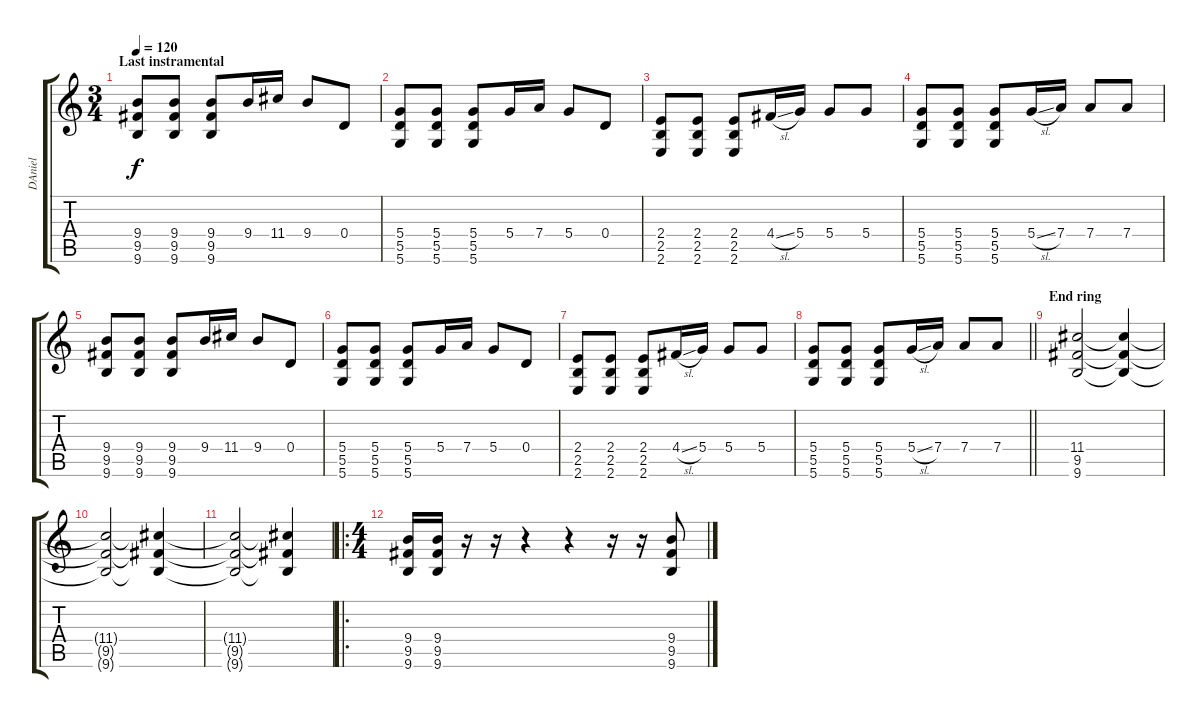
\track ("DAniel" "DAniel") {instrument distortionguitar}
\staff {score tabs}
\tuning (E4 B3 G3 D3 A2 D2) {hide}
\ts (3 4)
\section ("" "Last instramental")
\tempo 120
\clef g2
\ks c
(9.4 9.5 9.6).8{dy f} (9.4 9.5 9.6).8 (9.4 9.5 9.6).8 9.4.16 11.4.16 9.4.8 0.4.8 |
(5.4 5.5 5.6).8 (5.4 5.5 5.6).8 (5.4 5.5 5.6).8 5.4.16 7.4.16 5.4.8 0.4.8 |
(2.4 2.5 2.6).8 (2.4 2.5 2.6).8 (2.4 2.5 2.6).8 4.4{sl}.16 5.4.16 5.4.8 5.4.8 |
(5.4 5.5 5.6).8 (5.4 5.5 5.6).8 (5.4 5.5 5.6).8 5.4{sl}.16 7.4.16 7.4.8 7.4.8 |
(9.4 9.5 9.6).8 (9.4 9.5 9.6).8 (9.4 9.5 9.6).8 9.4.16 11.4.16 9.4.8 0.4.8 |
(5.4 5.5 5.6).8 (5.4 5.5 5.6).8 (5.4 5.5 5.6).8 5.4.16 7.4.16 5.4.8 0.4.8 |
(2.4 2.5 2.6).8 (2.4 2.5 2.6).8 (2.4 2.5 2.6).8 4.4{sl}.16 5.4.16 5.4.8 5.4.8 |
\barLineRight lightlight
(5.4 5.5 5.6).8 (5.4 5.5 5.6).8 (5.4 5.5 5.6).8 5.4{sl}.16 7.4.16 7.4.8 7.4.8 |
\section ("" "End ring")
(11.4 9.5 9.6).2 (11.4{t} 9.5{t} 9.6{t}).4 |
(11.4{t} 9.5{t} 9.6{t}).2 (11.4{t} 9.5{t} 9.6{t}).4 |
(11.4{t} 9.5{t} 9.6{t}).2 (11.4{t} 9.5{t} 9.6{t}).4 |
\ro
\ts (4 4)
(9.4 9.5 9.6).16 (9.4 9.5 9.6).16 r.16 r.16 r.4 r.4 r.16 r.16 (9.4 9.5 9.6).8
